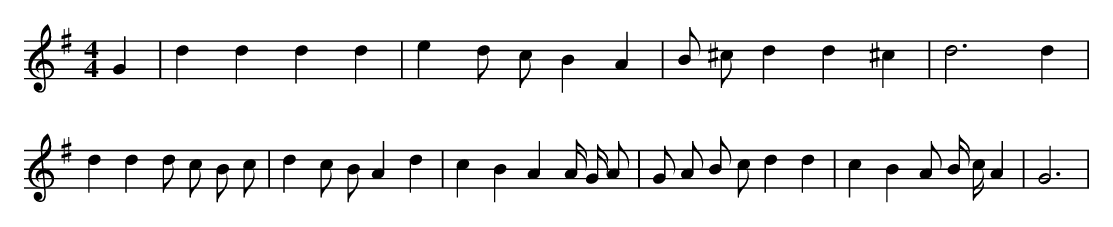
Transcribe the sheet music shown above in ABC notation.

X:1
M:4/4
L:1/8
K:G
G2 | d2 d2 d2 d2 | e2 d c B2 A2 | B ^c d2 d2 ^c2 | d6 d2 | d2 d2 d c B c | d2 c B A2 d2 | c2 B2 A2 A/2 G/2 A | G A B c d2 d2 | c2 B2 A B/2 c/2 A2 | G6 |
